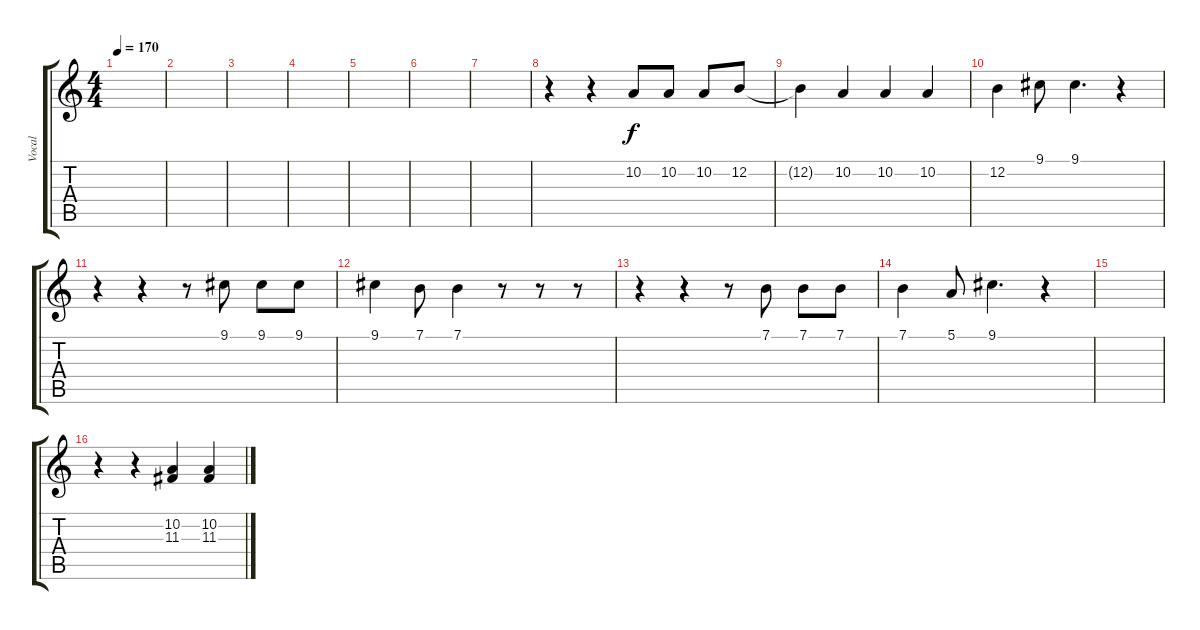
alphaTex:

\track ("Vocal" "Vocal") {instrument lead6voice}
\staff {score tabs}
\tuning (E4 B3 G3 D3 A2 E2) {hide}
\ts (4 4)
\tempo 170
\clef g2
\ks c
|
|
|
|
|
|
|
r.4 r.4 10.2.8 10.2.8 10.2.8 12.2.8 |
12.2{t}.4 10.2.4 10.2.4 10.2.4 |
12.2.4 9.1.8 9.1.4{d} r.4 |
r.4 r.4 r.8 9.1.8 9.1.8 9.1.8 |
9.1.4 7.1.8 7.1.4 r.8 r.8 r.8 |
r.4 r.4 r.8 7.1.8 7.1.8 7.1.8 |
7.1.4 5.1.8 9.1.4{d} r.4 |
|
r.4 r.4 (10.2 11.3).4 (10.2 11.3).4
